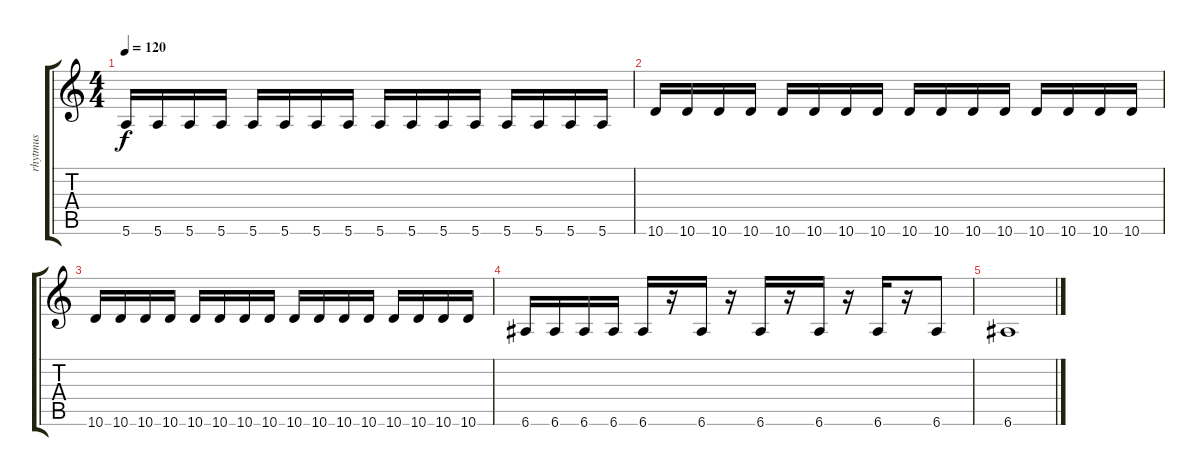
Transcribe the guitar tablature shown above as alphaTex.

\track ("rhytmus" "rhytmus") {instrument distortionguitar}
\staff {score tabs}
\tuning (E4 B3 G3 D3 A2 E2) {hide}
\ts (4 4)
\tempo 120
\clef g2
\ks c
5.6.16{dy f} 5.6.16 5.6.16 5.6.16 5.6.16 5.6.16 5.6.16 5.6.16 5.6.16 5.6.16 5.6.16 5.6.16 5.6.16 5.6.16 5.6.16 5.6.16 |
10.6.16 10.6.16 10.6.16 10.6.16 10.6.16 10.6.16 10.6.16 10.6.16 10.6.16 10.6.16 10.6.16 10.6.16 10.6.16 10.6.16 10.6.16 10.6.16 |
10.6.16 10.6.16 10.6.16 10.6.16 10.6.16 10.6.16 10.6.16 10.6.16 10.6.16 10.6.16 10.6.16 10.6.16 10.6.16 10.6.16 10.6.16 10.6.16 |
6.6.16 6.6.16 6.6.16 6.6.16 6.6.16 r.16 6.6.16 r.16 6.6.16 r.16 6.6.16 r.16 6.6.16 r.16 6.6.8 |
6.6.1
